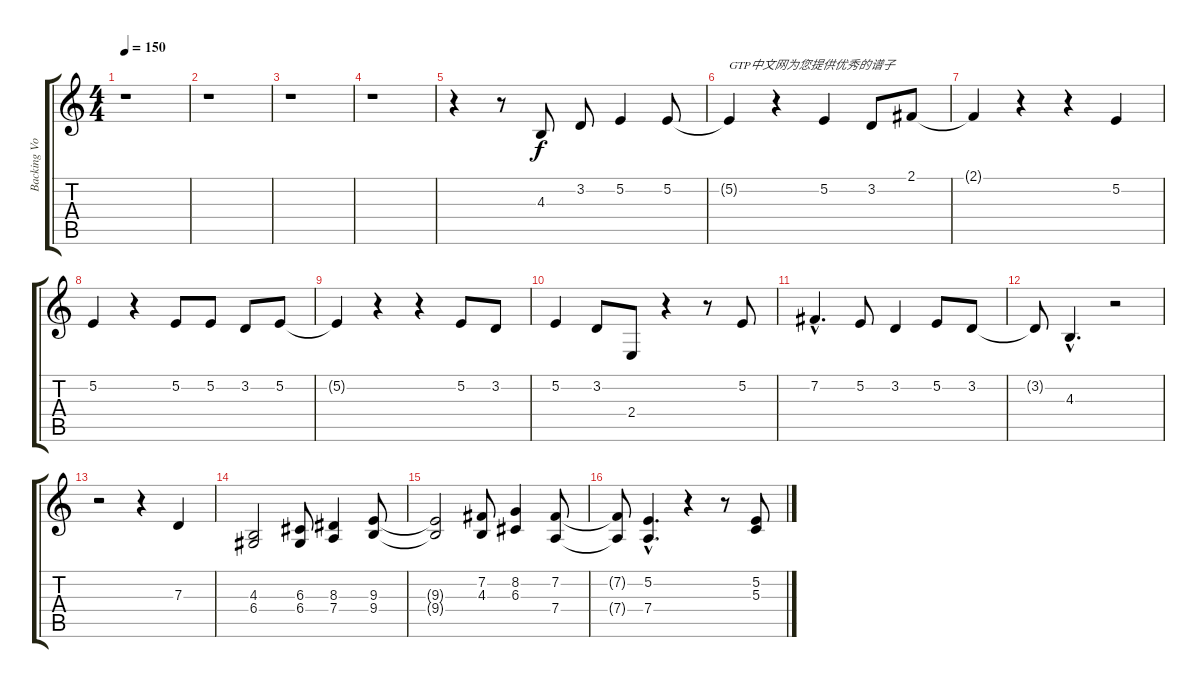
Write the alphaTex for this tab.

\track ("Backing Vocals" "Backing Vo") {instrument tenorsax}
\staff {score tabs}
\tuning (E4 B3 G3 D3 A2 E2) {hide}
\ts (4 4)
\tempo 150
\clef g2
\ks c
r.1{dy f instrument tenorsax} |
r.1 |
r.1 |
r.1 |
r.4 r.8 4.3.8 3.2.8 5.2.4 5.2.8 |
5.2{t}.4{txt "GTP中文网为您提供优秀的谱子"} r.4 5.2.4 3.2.8 2.1.8 |
2.1{t}.4 r.4 r.4 5.2.4 |
5.2.4 r.4 5.2.8 5.2.8 3.2.8 5.2.8 |
5.2{t}.4 r.4 r.4 5.2.8 3.2.8 |
5.2.4 3.2.8 2.4.8 r.4 r.8 5.2.8 |
7.2{hac}.4{d} 5.2.8 3.2.4 5.2.8 3.2.8 |
3.2{t}.8 4.3{hac}.4{d} r.2 |
r.2 r.4 7.3.4 |
(4.3 6.4).2 (6.3 6.4).8 (8.3 7.4).4 (9.3 9.4).8 |
(9.3{t} 9.4{t}).2 (7.2 4.3).8 (8.2 6.3).4 (7.2 7.4).8 |
(7.2{t} 7.4{t}).8 (5.2{hac} 7.4{hac}).4{d} r.4 r.8 (5.2 5.3).8
